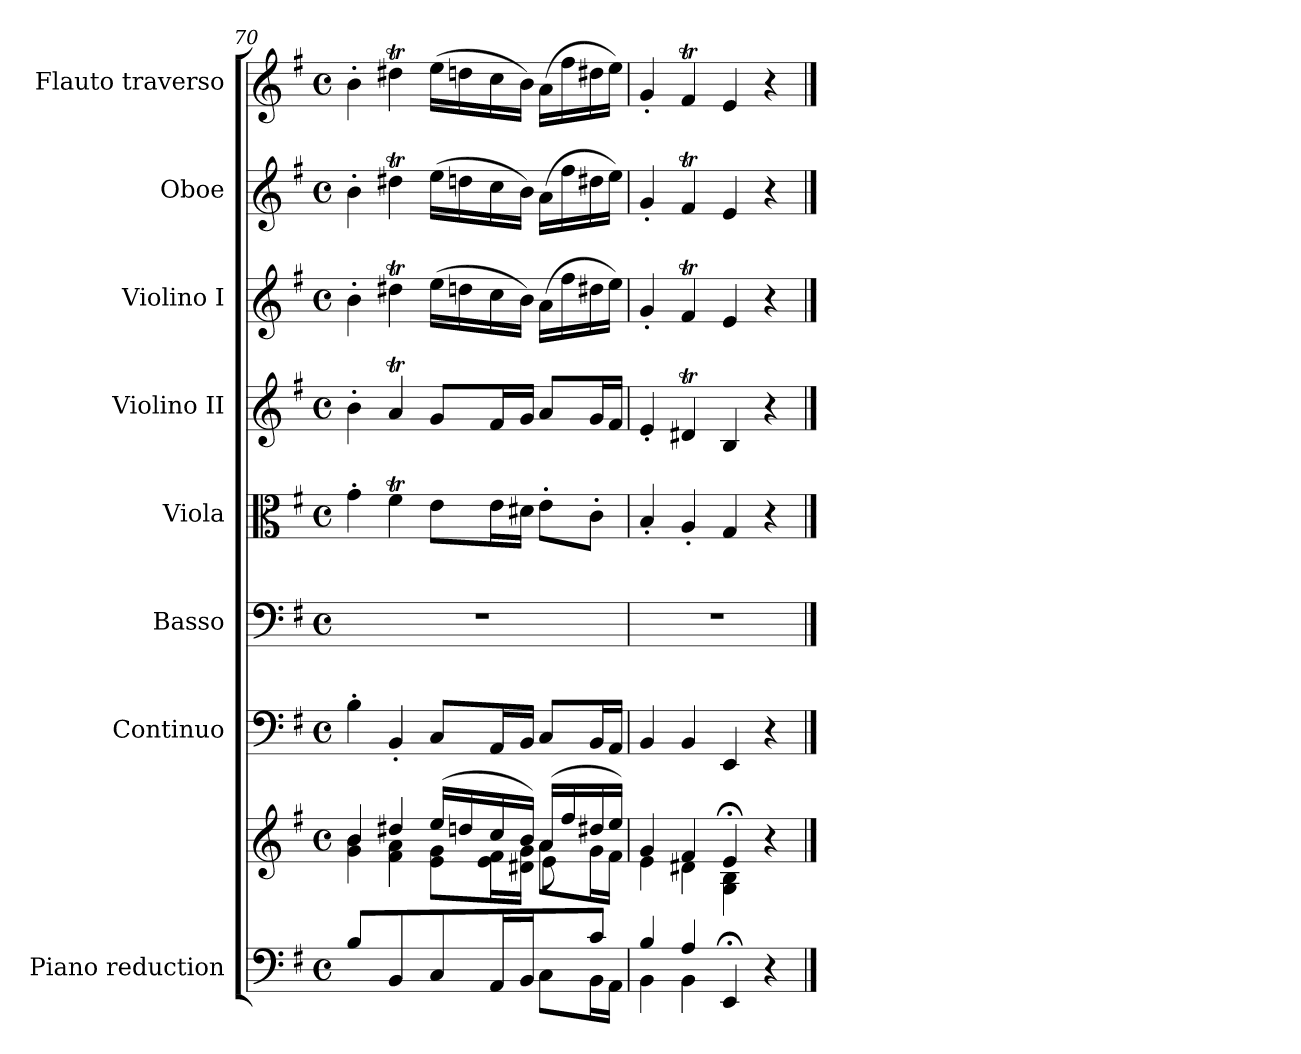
**kern	**kern	**kern	**kern	**kern	**kern	**kern	**kern	**kern
*part8	*part8	*part7	*part6	*part5	*part4	*part3	*part2	*part1
*staff9	*staff8	*staff7	*staff6	*staff5	*staff4	*staff3	*staff2	*staff1
*I"Piano reduction	*	*I"Continuo	*I"Basso	*I"Viola	*I"Violino II	*I"Violino I	*I"Oboe	*I"Flauto traverso
*I'Pno	*	*	*	*I'Vla	*I'Vln	*I'Vln	*I'Ob	*I'Fl
*clefF4	*clefG2	*clefF4	*clefF4	*clefC3	*clefG2	*clefG2	*clefG2	*clefG2
*k[f#]	*k[f#]	*k[f#]	*k[f#]	*k[f#]	*k[f#]	*k[f#]	*k[f#]	*k[f#]
*M4/4	*M4/4	*M4/4	*M4/4	*M4/4	*M4/4	*M4/4	*M4/4	*M4/4
*met(c)	*met(c)	*met(c)	*met(c)	*met(c)	*met(c)	*met(c)	*met(c)	*met(c)
=70	=70	=70	=70	=70	=70	=70	=70	=70
*^	*^	*	*	*	*	*	*	*
*	*	*	*^	*	*	*	*	*	*	*
4B\	2ryy	4b/	4g\ 4b\	2.ryy	4B'\	1r	4g'\	4b'\	4b'\	4b'\	4b'\
4BB/	.	4dd#X/	4f#\ 4a\	.	4BB'/	.	4f#t\	4aT/	4dd#Xt\	4dd#Xt\	4dd#Xt\
8C/L	4ryy	(16ee/LL	8e\ 8g\L	.	8C/L	.	8e\L	8g/L	(16ee\LL	(16ee\LL	(16ee\LL
.	.	16ddn/	.	.	.	.	.	.	16ddn\	16ddn\	16ddn\
16AA/L	.	16cc/	16e\ 16f#\L	.	16AA/L	.	16e\L	16f#/L	16cc\	16cc\	16cc\
16BB/JJ	.	16b/JJ)	16d#X\ 16g\JJ	.	16BB/JJ	.	16d#X\JJ	16g/JJ	16b\JJ)	16b\JJ)	16b\JJ)
8ryy	8C\L	(16a/LL	8a\L	8e\L	8C/L	.	8e'\L	8a/L	(16a\LL	(16a\LL	(16a\LL
.	.	16ff#/	.	.	.	.	.	.	16ff#\	16ff#\	16ff#\
8c/J	16BB\L	16dd#X/	16g\L	8ryy	16BB/L	.	8c'\J	16g/L	16dd#X\	16dd#X\	16dd#X\
.	16AA\JJ	16ee/JJ)	16f#\JJ	.	16AA/JJ	.	.	16f#/JJ	16ee\JJ)	16ee\JJ)	16ee\JJ)
*	*	*	*v	*v	*	*	*	*	*	*	*
=71	=71	=71	=71	=71	=71	=71	=71	=71	=71	=71
4B/	4BB\	4g/	4e\	4BB/	1r	4B'/	4e'/	4g'/	4g'/	4g'/
4A/	4BB\	4f#/	4d#X\	4BB/	.	4A'/	4d#Xt/	4f#t/	4f#t/	4f#t/
4EE;/	4ryy	4e;</	4G\ 4B\	4EE/	.	4G/	4B/	4e/	4e/	4e/
4r	4ryy	4r	4ryy	4r	.	4r	4r	4r	4r	4r
*v	*v	*	*	*	*	*	*	*	*	*
*	*v	*v	*	*	*	*	*	*	*
==	==	==	==	==	==	==	==	==
*-	*-	*-	*-	*-	*-	*-	*-	*-
